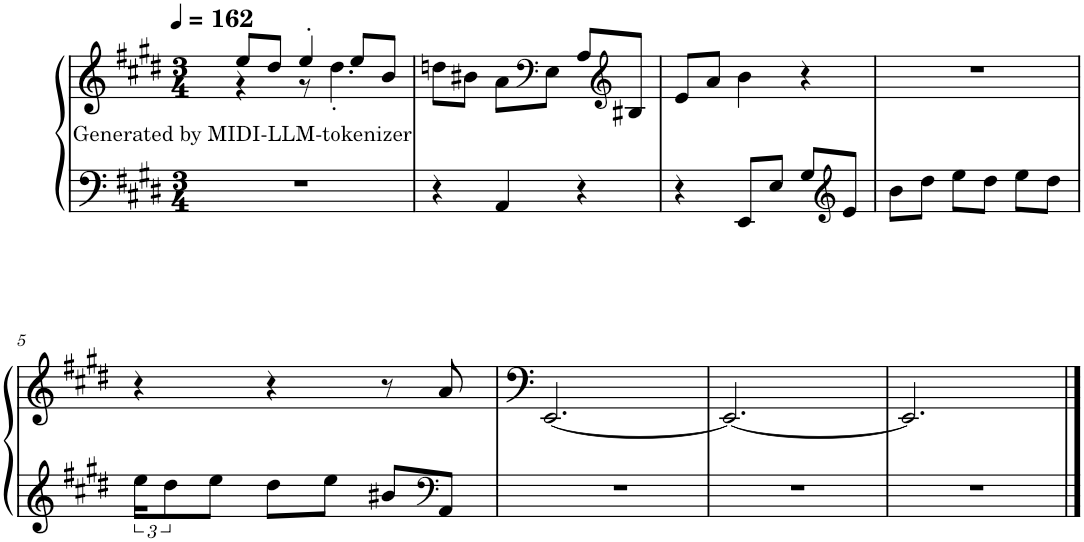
**kern	**kern	**text
*part1	*part1	*part1
*staff2	*staff1	*staff1
*I"Piano	*	*
*I'Pno.	*	*
*clefF4	*clefG2	*
*k[f#c#g#d#]	*k[f#c#g#d#]	*
*M3/4	*M3/4	*
*MM162	*MM162	*
=1	=1	=1
!	!	!LO:LY:b
*	*^	*
2.r	8ee/L	4r	Generated by MIDI-LLM-tokenizer
.	8dd#/J	.	.
.	4ee'/	8r	.
.	.	4.dd#'\	.
.	8ee/L	.	.
.	8b/J	.	.
*	*v	*v	*
=2	=2	=2
4r	8ddn\L	.
.	8b#X\J	.
4AA/	8a\L	.
*	*clefF4	*
.	8E\J	.
4r	8A/L	.
*	*clefG2	*
.	8B#X/J	.
=3	=3	=3
4r	8e/L	.
.	8a/J	.
8EE/L	4b\	.
8E/J	.	.
8G#/L	4r	.
*clefG2	*	*
8e/J	.	.
=4	=4	=4
8b\L	2.r	.
8dd#\J	.	.
8ee\L	.	.
8dd#\J	.	.
8ee\L	.	.
8dd#\J	.	.
!!LO:LB:g=z
=5	=5	=5
24ee\KL	4r	.
12dd#\	.	.
8ee\J	.	.
8dd#\L	4r	.
8ee\J	.	.
8b#X/L	8r	.
*clefF4	*	*
8AA/J	8a/	.
=6	=6	=6
2.r	[2.EE/	.
=7	=7	=7
2.r	2.EE/_	.
=8	=8	=8
2.r	2.EE/]	.
==	==	==
*-	*-	*-
